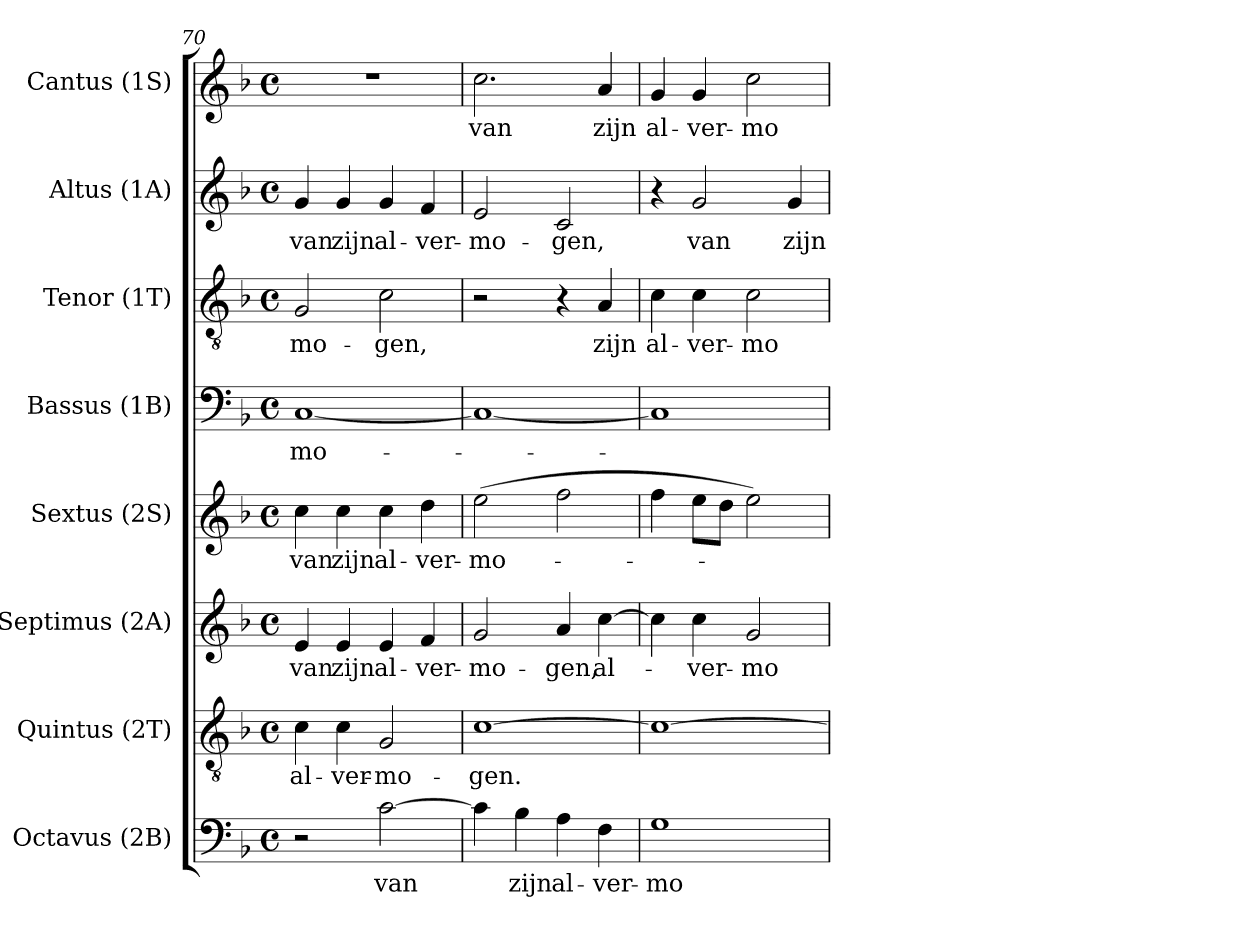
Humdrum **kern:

**kern	**text	**kern	**text	**kern	**text	**kern	**text	**kern	**text	**kern	**text	**kern	**text	**kern	**text
*part8	*part8	*part7	*part7	*part6	*part6	*part5	*part5	*part4	*part4	*part3	*part3	*part2	*part2	*part1	*part1
*staff8	*staff8	*staff7	*staff7	*staff6	*staff6	*staff5	*staff5	*staff4	*staff4	*staff3	*staff3	*staff2	*staff2	*staff1	*staff1
*I"Octavus (2B)	*	*I"Quintus (2T)	*	*I"Septimus (2A)	*	*I"Sextus (2S)	*	*I"Bassus (1B)	*	*I"Tenor (1T)	*	*I"Altus (1A)	*	*I"Cantus (1S)	*
*I'Octavus	*	*I'Quintus	*	*I'Septimus	*	*I'Sextus	*	*I'Bassus	*	*I'Tenor	*	*I'Altus	*	*I'Cantus	*
*clefF4	*	*clefGv2	*	*clefG2	*	*clefG2	*	*clefF4	*	*clefGv2	*	*clefG2	*	*clefG2	*
*k[b-]	*	*k[b-]	*	*k[b-]	*	*k[b-]	*	*k[b-]	*	*k[b-]	*	*k[b-]	*	*k[b-]	*
*F:	*	*F:	*	*F:	*	*F:	*	*F:	*	*F:	*	*F:	*	*F:	*
*M4/4	*	*M4/4	*	*M4/4	*	*M4/4	*	*M4/4	*	*M4/4	*	*M4/4	*	*M4/4	*
*met(c)	*	*met(c)	*	*met(c)	*	*met(c)	*	*met(c)	*	*met(c)	*	*met(c)	*	*met(c)	*
=70	=70	=70	=70	=70	=70	=70	=70	=70	=70	=70	=70	=70	=70	=70	=70
!	!	!	!LO:LY:b:color=#000000	!	!	!	!	!	!	!	!	!	!	!	!
!	!	!	!	!	!LO:LY:b:color=#000000	!	!	!	!	!	!	!	!	!	!
!	!	!	!	!	!	!	!LO:LY:b:color=#000000	!	!	!	!	!	!	!	!
!	!	!	!	!	!	!	!	!	!LO:LY:b:color=#000000	!	!	!	!	!	!
!	!	!	!	!	!	!	!	!	!	!	!LO:LY:b:color=#000000	!	!	!	!
!	!	!	!	!	!	!	!	!	!	!	!	!	!LO:LY:b:color=#000000	!	!
2r	.	4ci\	al-	4ei/	van	4cci\	van	[<1Ci	-mo-	2Gi/	-mo-	4gi/	van	1r	.
!	!	!	!LO:LY:b:color=#000000	!	!	!	!	!	!	!	!	!	!	!	!
!	!	!	!	!	!LO:LY:b:color=#000000	!	!	!	!	!	!	!	!	!	!
!	!	!	!	!	!	!	!LO:LY:b:color=#000000	!	!	!	!	!	!	!	!
!	!	!	!	!	!	!	!	!	!	!	!	!	!LO:LY:b:color=#000000	!	!
.	.	4ci\	-ver-	4ei/	zijn	4cci\	zijn	.	.	.	.	4gi/	zijn	.	.
!	!LO:LY:b:color=#000000	!	!	!	!	!	!	!	!	!	!	!	!	!	!
!	!	!	!LO:LY:b:color=#000000	!	!	!	!	!	!	!	!	!	!	!	!
!	!	!	!	!	!LO:LY:b:color=#000000	!	!	!	!	!	!	!	!	!	!
!	!	!	!	!	!	!	!LO:LY:b:color=#000000	!	!	!	!	!	!	!	!
!	!	!	!	!	!	!	!	!	!	!	!LO:LY:b:color=#000000	!	!	!	!
!	!	!	!	!	!	!	!	!	!	!	!	!	!LO:LY:b:color=#000000	!	!
[>2ci\	van	2Gi/	-mo-	4ei/	al-	4cci\	al-	.	.	2ci\	-gen,	4gi/	al-	.	.
!	!	!	!	!	!LO:LY:b:color=#000000	!	!	!	!	!	!	!	!	!	!
!	!	!	!	!	!	!	!LO:LY:b:color=#000000	!	!	!	!	!	!	!	!
!	!	!	!	!	!	!	!	!	!	!	!	!	!LO:LY:b:color=#000000	!	!
.	.	.	.	4fi/	-ver-	4ddi\	-ver-	.	.	.	.	4fi/	-ver-	.	.
=71	=71	=71	=71	=71	=71	=71	=71	=71	=71	=71	=71	=71	=71	=71	=71
!	!	!	!LO:LY:b:color=#000000	!	!	!	!	!	!	!	!	!	!	!	!
!	!	!	!	!	!LO:LY:b:color=#000000	!	!	!	!	!	!	!	!	!	!
!	!	!	!	!	!	!	!LO:LY:b:color=#000000	!	!	!	!	!	!	!	!
!	!	!	!	!	!	!	!	!	!	!	!	!	!LO:LY:b:color=#000000	!	!
!	!	!	!	!	!	!	!	!	!	!	!	!	!	!	!LO:LY:b:color=#000000
4ci\]	.	[>1ci	-gen.	2gi/	-mo-	(2eei\	-mo-	1Ci_<	.	2r	.	2ei/	-mo-	2.cci\	van
!	!LO:LY:b:color=#000000	!	!	!	!	!	!	!	!	!	!	!	!	!	!
4B-i\	zijn	.	.	.	.	.	.	.	.	.	.	.	.	.	.
!	!LO:LY:b:color=#000000	!	!	!	!	!	!	!	!	!	!	!	!	!	!
!	!	!	!	!	!LO:LY:b:color=#000000	!	!	!	!	!	!	!	!	!	!
!	!	!	!	!	!	!	!	!	!	!	!	!	!LO:LY:b:color=#000000	!	!
4Ai\	al-	.	.	4ai/	-gen,	2ffi\	.	.	.	4r	.	2ci/	-gen,	.	.
!	!LO:LY:b:color=#000000	!	!	!	!	!	!	!	!	!	!	!	!	!	!
!	!	!	!	!	!LO:LY:b:color=#000000	!	!	!	!	!	!	!	!	!	!
!	!	!	!	!	!	!	!	!	!	!	!LO:LY:b:color=#000000	!	!	!	!
!	!	!	!	!	!	!	!	!	!	!	!	!	!	!	!LO:LY:b:color=#000000
4Fi\	-ver-	.	.	[>4cci\	al-	.	.	.	.	4Ai/	zijn	.	.	4ai/	zijn
=72	=72	=72	=72	=72	=72	=72	=72	=72	=72	=72	=72	=72	=72	=72	=72
!	!LO:LY:b:color=#000000	!	!	!	!	!	!	!	!	!	!	!	!	!	!
!	!	!	!	!	!	!	!	!	!	!	!LO:LY:b:color=#000000	!	!	!	!
!	!	!	!	!	!	!	!	!	!	!	!	!	!	!	!LO:LY:b:color=#000000
1Gi	-mo-	1ci_>	.	4cci\]	.	4ffi\	.	1Ci]	.	4ci\	al-	4r	.	4gi/	al-
!	!	!	!	!	!LO:LY:b:color=#000000	!	!	!	!	!	!	!	!	!	!
!	!	!	!	!	!	!	!	!	!	!	!LO:LY:b:color=#000000	!	!	!	!
!	!	!	!	!	!	!	!	!	!	!	!	!	!LO:LY:b:color=#000000	!	!
!	!	!	!	!	!	!	!	!	!	!	!	!	!	!	!LO:LY:b:color=#000000
.	.	.	.	4cci\	-ver-	8eei\L	.	.	.	4ci\	-ver-	2gi/	van	4gi/	-ver-
.	.	.	.	.	.	8ddi\J	.	.	.	.	.	.	.	.	.
!	!	!	!	!	!LO:LY:b:color=#000000	!	!	!	!	!	!	!	!	!	!
!	!	!	!	!	!	!	!	!	!	!	!LO:LY:b:color=#000000	!	!	!	!
!	!	!	!	!	!	!	!	!	!	!	!	!	!	!	!LO:LY:b:color=#000000
.	.	.	.	2gi/	-mo-	2eei\)	.	.	.	2ci\	-mo-	.	.	2cci\	-mo-
!	!	!	!	!	!	!	!	!	!	!	!	!	!LO:LY:b:color=#000000	!	!
.	.	.	.	.	.	.	.	.	.	.	.	4gi/	zijn	.	.
=	=	=	=	=	=	=	=	=	=	=	=	=	=	=	=
*-	*-	*-	*-	*-	*-	*-	*-	*-	*-	*-	*-	*-	*-	*-	*-
